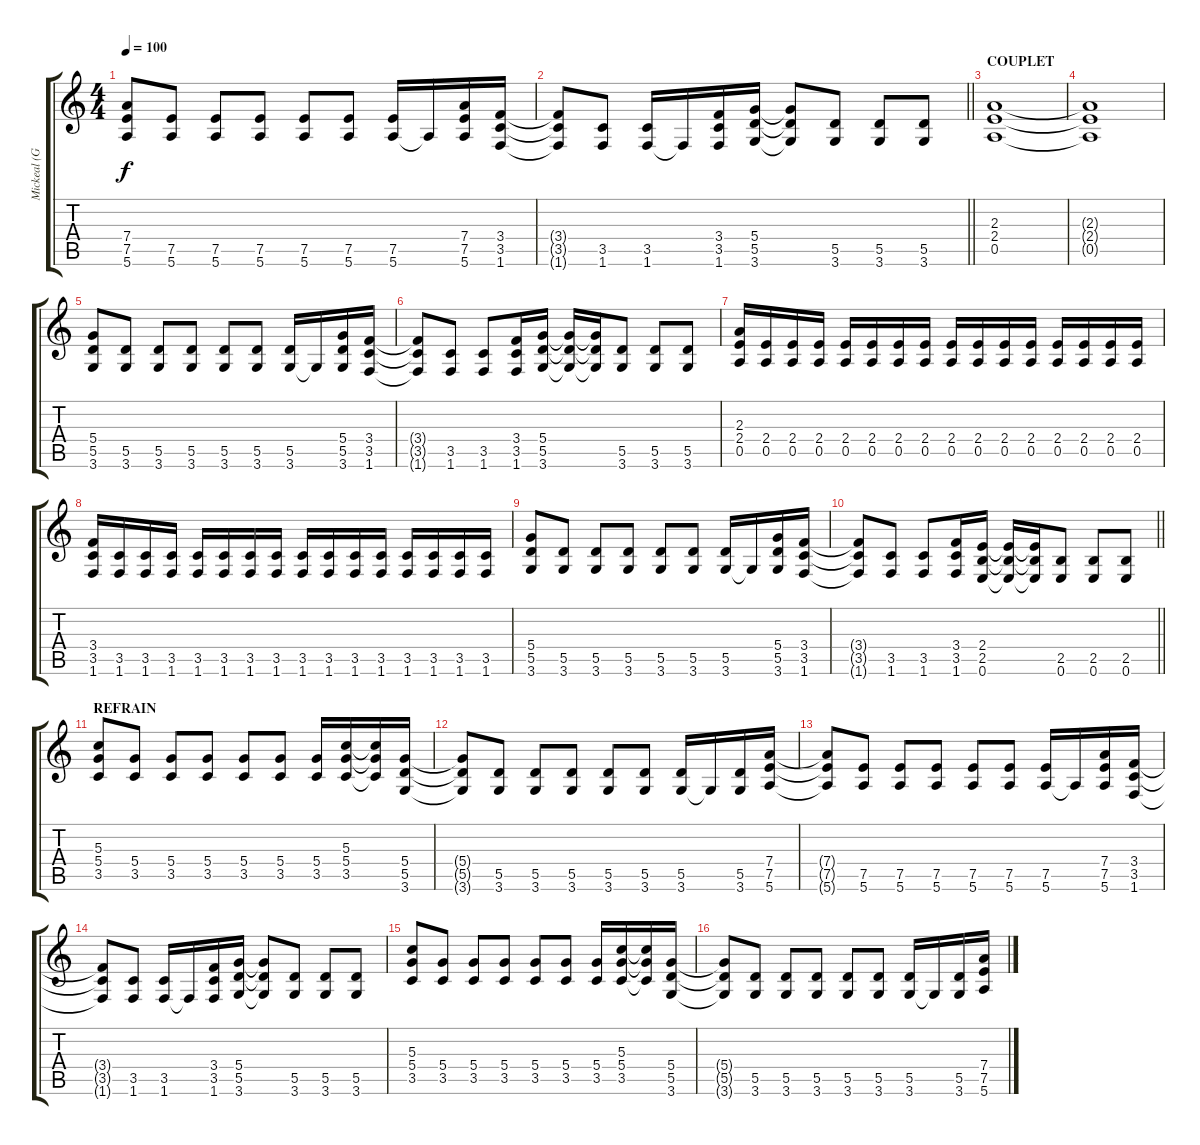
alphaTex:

\track ("Mickeal (Guitar_01)" "Mickeal (G") {instrument overdrivenguitar}
\staff {score tabs}
\tuning (E4 B3 G3 D3 A2 E2) {hide}
\ts (4 4)
\tempo 100
\clef g2
\ks c
(7.4{t} 7.5{t} 5.6{t}).8{dy f} (7.5 5.6).8 (7.5 5.6).8 (7.5 5.6).8 (7.5 5.6).8 (7.5 5.6).8 (7.5 5.6).16 5.6{t}.16 (7.4 7.5 5.6).16 (3.4 3.5 1.6).16 |
\barLineRight lightlight
(3.4{t} 3.5{t} 1.6{t}).8 (3.5 1.6).8 (3.5 1.6).16 1.6{t}.16 (3.4 3.5 1.6).16 (5.4 5.5 3.6).16 (5.4{t} 5.5{t} 3.6{t}).8 (5.5 3.6).8 (5.5 3.6).8 (5.5 3.6).8 |
\section ("" "COUPLET")
(2.3 2.4 0.5).1 |
(2.3{t} 2.4{t} 0.5{t}).1 |
(5.4 5.5 3.6).8 (5.5 3.6).8 (5.5 3.6).8 (5.5 3.6).8 (5.5 3.6).8 (5.5 3.6).8 (5.5 3.6).16 3.6{t}.16 (5.4 5.5 3.6).16 (3.4 3.5 1.6).16 |
(3.4{t} 3.5{t} 1.6{t}).8 (3.5 1.6).8 (3.5 1.6).8 (3.4 3.5 1.6).16 (5.4 5.5 3.6).16 (5.4{t} 5.5{t} 3.6{t}).16 (5.4{t} 5.5{t} 3.6{t}).16 (5.5 3.6).8 (5.5 3.6).8 (5.5 3.6).8 |
(2.3 2.4 0.5).16 (2.4 0.5).16 (2.4 0.5).16 (2.4 0.5).16 (2.4 0.5).16 (2.4 0.5).16 (2.4 0.5).16 (2.4 0.5).16 (2.4 0.5).16 (2.4 0.5).16 (2.4 0.5).16 (2.4 0.5).16 (2.4 0.5).16 (2.4 0.5).16 (2.4 0.5).16 (2.4 0.5).16 |
(3.4 3.5 1.6).16 (3.5 1.6).16 (3.5 1.6).16 (3.5 1.6).16 (3.5 1.6).16 (3.5 1.6).16 (3.5 1.6).16 (3.5 1.6).16 (3.5 1.6).16 (3.5 1.6).16 (3.5 1.6).16 (3.5 1.6).16 (3.5 1.6).16 (3.5 1.6).16 (3.5 1.6).16 (3.5 1.6).16 |
(5.4 5.5 3.6).8 (5.5 3.6).8 (5.5 3.6).8 (5.5 3.6).8 (5.5 3.6).8 (5.5 3.6).8 (5.5 3.6).16 3.6{t}.16 (5.4 5.5 3.6).16 (3.4 3.5 1.6).16 |
\barLineRight lightlight
(3.4{t} 3.5{t} 1.6{t}).8 (3.5 1.6).8 (3.5 1.6).8 (3.4 3.5 1.6).16 (2.4 2.5 0.6).16 (2.4{t} 2.5{t} 0.6{t}).16 (2.4{t} 2.5{t} 0.6{t}).16 (2.5 0.6).8 (2.5 0.6).8 (2.5 0.6).8 |
\section ("" "REFRAIN")
(5.3 5.4 3.5).8 (5.4 3.5).8 (5.4 3.5).8 (5.4 3.5).8 (5.4 3.5).8 (5.4 3.5).8 (5.4 3.5).16 (5.3 5.4 3.5).16 (5.3{t} 5.4{t} 3.5{t}).16 (5.4 5.5 3.6).16 |
(5.4{t} 5.5{t} 3.6{t}).8 (5.5 3.6).8 (5.5 3.6).8 (5.5 3.6).8 (5.5 3.6).8 (5.5 3.6).8 (5.5 3.6).16 3.6{t}.16 (5.5 3.6).16 (7.4 7.5 5.6).16 |
(7.4{t} 7.5{t} 5.6{t}).8 (7.5 5.6).8 (7.5 5.6).8 (7.5 5.6).8 (7.5 5.6).8 (7.5 5.6).8 (7.5 5.6).16 5.6{t}.16 (7.4 7.5 5.6).16 (3.4 3.5 1.6).16 |
(3.4{t} 3.5{t} 1.6{t}).8 (3.5 1.6).8 (3.5 1.6).16 1.6{t}.16 (3.4 3.5 1.6).16 (5.4 5.5 3.6).16 (5.4{t} 5.5{t} 3.6{t}).8 (5.5 3.6).8 (5.5 3.6).8 (5.5 3.6).8 |
(5.3 5.4 3.5).8 (5.4 3.5).8 (5.4 3.5).8 (5.4 3.5).8 (5.4 3.5).8 (5.4 3.5).8 (5.4 3.5).16 (5.3 5.4 3.5).16 (5.3{t} 5.4{t} 3.5{t}).16 (5.4 5.5 3.6).16 |
(5.4{t} 5.5{t} 3.6{t}).8 (5.5 3.6).8 (5.5 3.6).8 (5.5 3.6).8 (5.5 3.6).8 (5.5 3.6).8 (5.5 3.6).16 3.6{t}.16 (5.5 3.6).16 (7.4 7.5 5.6).16
